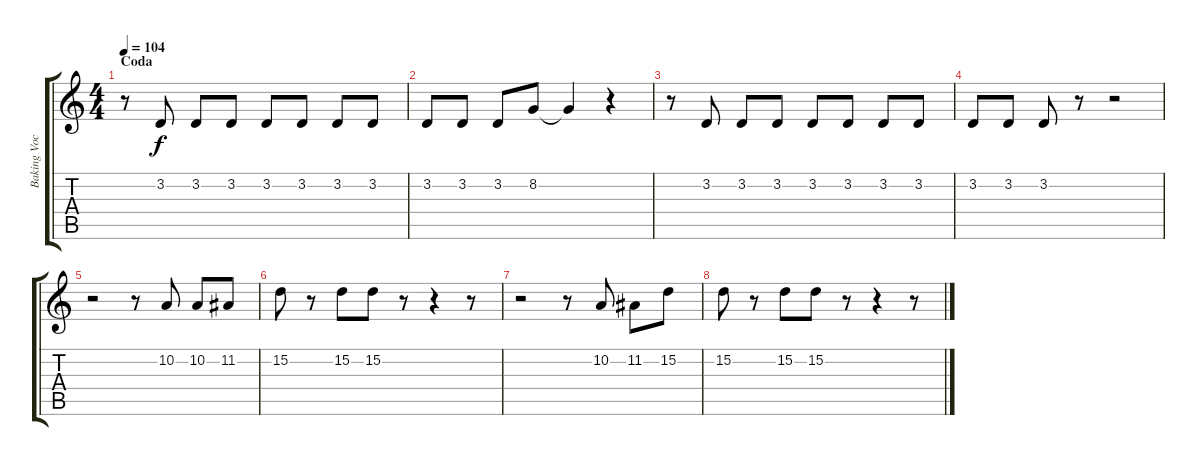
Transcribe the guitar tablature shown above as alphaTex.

\track ("Baking Vocals" "Baking Voc") {instrument tenorsax}
\staff {score tabs}
\tuning (E4 B3 G3 D3 A2 D2) {hide}
\ts (4 4)
\section ("" "Coda")
\tempo 104
\clef g2
\ks c
r.8{dy f} 3.2.8 3.2.8 3.2.8 3.2.8 3.2.8 3.2.8 3.2.8 |
3.2.8 3.2.8 3.2.8 8.2.8 8.2{t}.4 r.4 |
r.8 3.2.8 3.2.8 3.2.8 3.2.8 3.2.8 3.2.8 3.2.8 |
3.2.8 3.2.8 3.2.8 r.8 r.2 |
r.2 r.8 10.2.8 10.2.8 11.2.8 |
15.2.8 r.8 15.2.8 15.2.8 r.8 r.4 r.8 |
r.2 r.8 10.2.8 11.2.8 15.2.8 |
15.2.8 r.8 15.2.8 15.2.8 r.8 r.4 r.8
